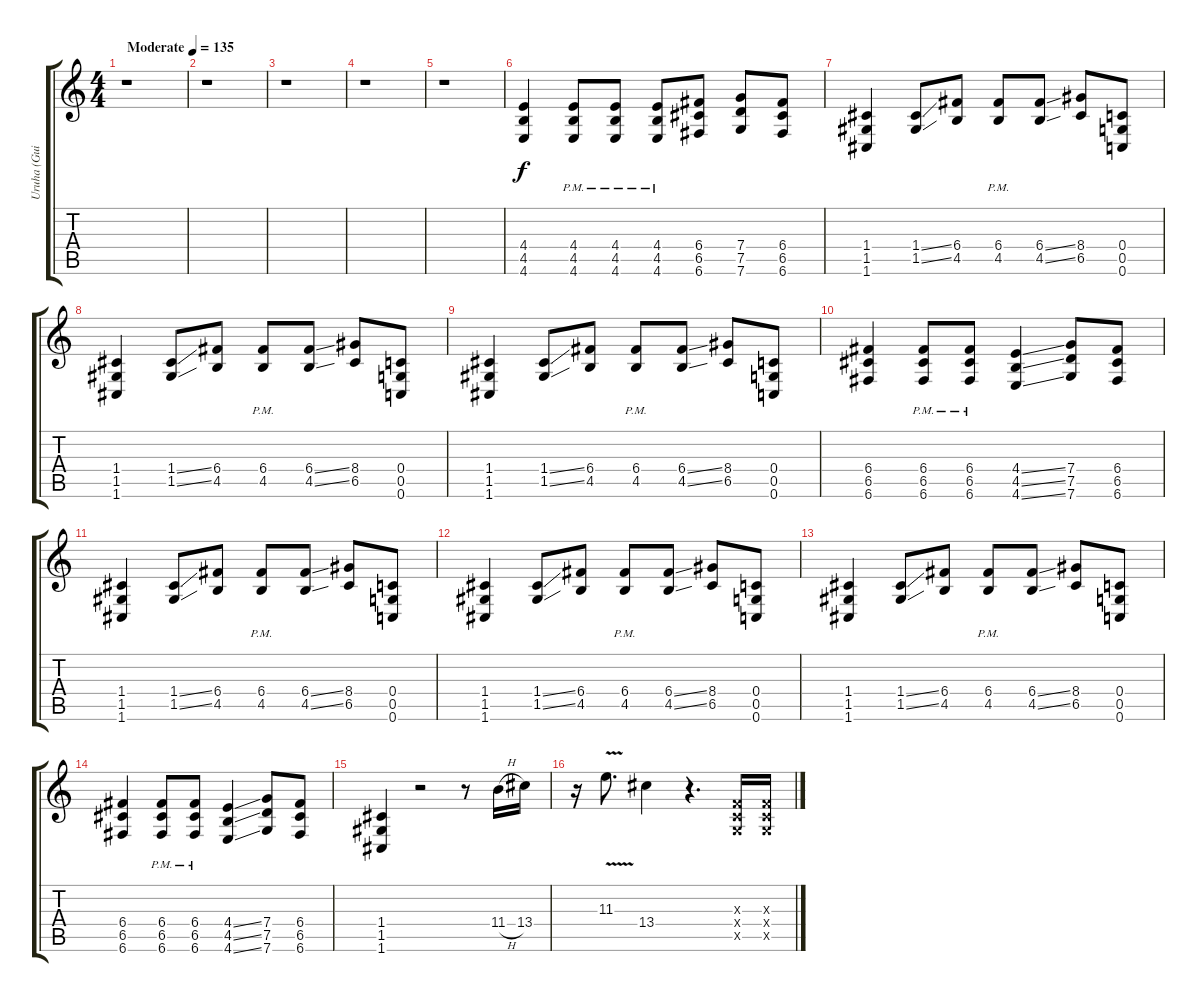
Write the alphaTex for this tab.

\track ("Uruha (Guitar 1)" "Uruha (Gui") {instrument overdrivenguitar}
\staff {score tabs}
\tuning (D4 A3 F3 C3 G2 C2) {hide}
\ts (4 4)
\tempo (135 "Moderate")
\clef g2
\ks c
r.1{dy f instrument overdrivenguitar} |
r.1 |
r.1 |
r.1 |
r.1 |
(4.4 4.5 4.6).4 (4.4{pm} 4.5{pm} 4.6{pm}).8 (4.4{pm} 4.5{pm} 4.6{pm}).8 (4.4{pm} 4.5{pm} 4.6{pm}).8 (6.4 6.5 6.6).8 (7.4 7.5 7.6).8 (6.4 6.5 6.6).8 |
(1.4 1.5 1.6).4 (1.4{ss} 1.5{ss}).8 (6.4 4.5).8 (6.4{pm} 4.5{pm}).8 (6.4{ss} 4.5{ss}).8 (8.4 6.5).8 (0.4 0.5 0.6).8 |
(1.4 1.5 1.6).4 (1.4{ss} 1.5{ss}).8 (6.4 4.5).8 (6.4{pm} 4.5{pm}).8 (6.4{ss} 4.5{ss}).8 (8.4 6.5).8 (0.4 0.5 0.6).8 |
(1.4 1.5 1.6).4 (1.4{ss} 1.5{ss}).8 (6.4 4.5).8 (6.4{pm} 4.5{pm}).8 (6.4{ss} 4.5{ss}).8 (8.4 6.5).8 (0.4 0.5 0.6).8 |
(6.4 6.5 6.6).4 (6.4{pm} 6.5{pm} 6.6{pm}).8 (6.4{pm} 6.5{pm} 6.6{pm}).8 (4.4{ss} 4.5{ss} 4.6{ss}).4 (7.4 7.5 7.6).8 (6.4 6.5 6.6).8 |
(1.4 1.5 1.6).4 (1.4{ss} 1.5{ss}).8 (6.4 4.5).8 (6.4{pm} 4.5{pm}).8 (6.4{ss} 4.5{ss}).8 (8.4 6.5).8 (0.4 0.5 0.6).8 |
(1.4 1.5 1.6).4 (1.4{ss} 1.5{ss}).8 (6.4 4.5).8 (6.4{pm} 4.5{pm}).8 (6.4{ss} 4.5{ss}).8 (8.4 6.5).8 (0.4 0.5 0.6).8 |
(1.4 1.5 1.6).4 (1.4{ss} 1.5{ss}).8 (6.4 4.5).8 (6.4{pm} 4.5{pm}).8 (6.4{ss} 4.5{ss}).8 (8.4 6.5).8 (0.4 0.5 0.6).8 |
(6.4 6.5 6.6).4 (6.4{pm} 6.5{pm} 6.6{pm}).8 (6.4{pm} 6.5{pm} 6.6{pm}).8 (4.4{ss} 4.5{ss} 4.6{ss}).4 (7.4 7.5 7.6).8 (6.4 6.5 6.6).8 |
(1.4 1.5 1.6).4 r.2 r.8 11.4{h}.16 13.4.16 |
r.16 11.3{v}.8{d} 13.4.4 r.4{d} (0.3{x} 0.4{x} 0.5{x}).16 (0.3{x} 0.4{x} 0.5{x}).16
